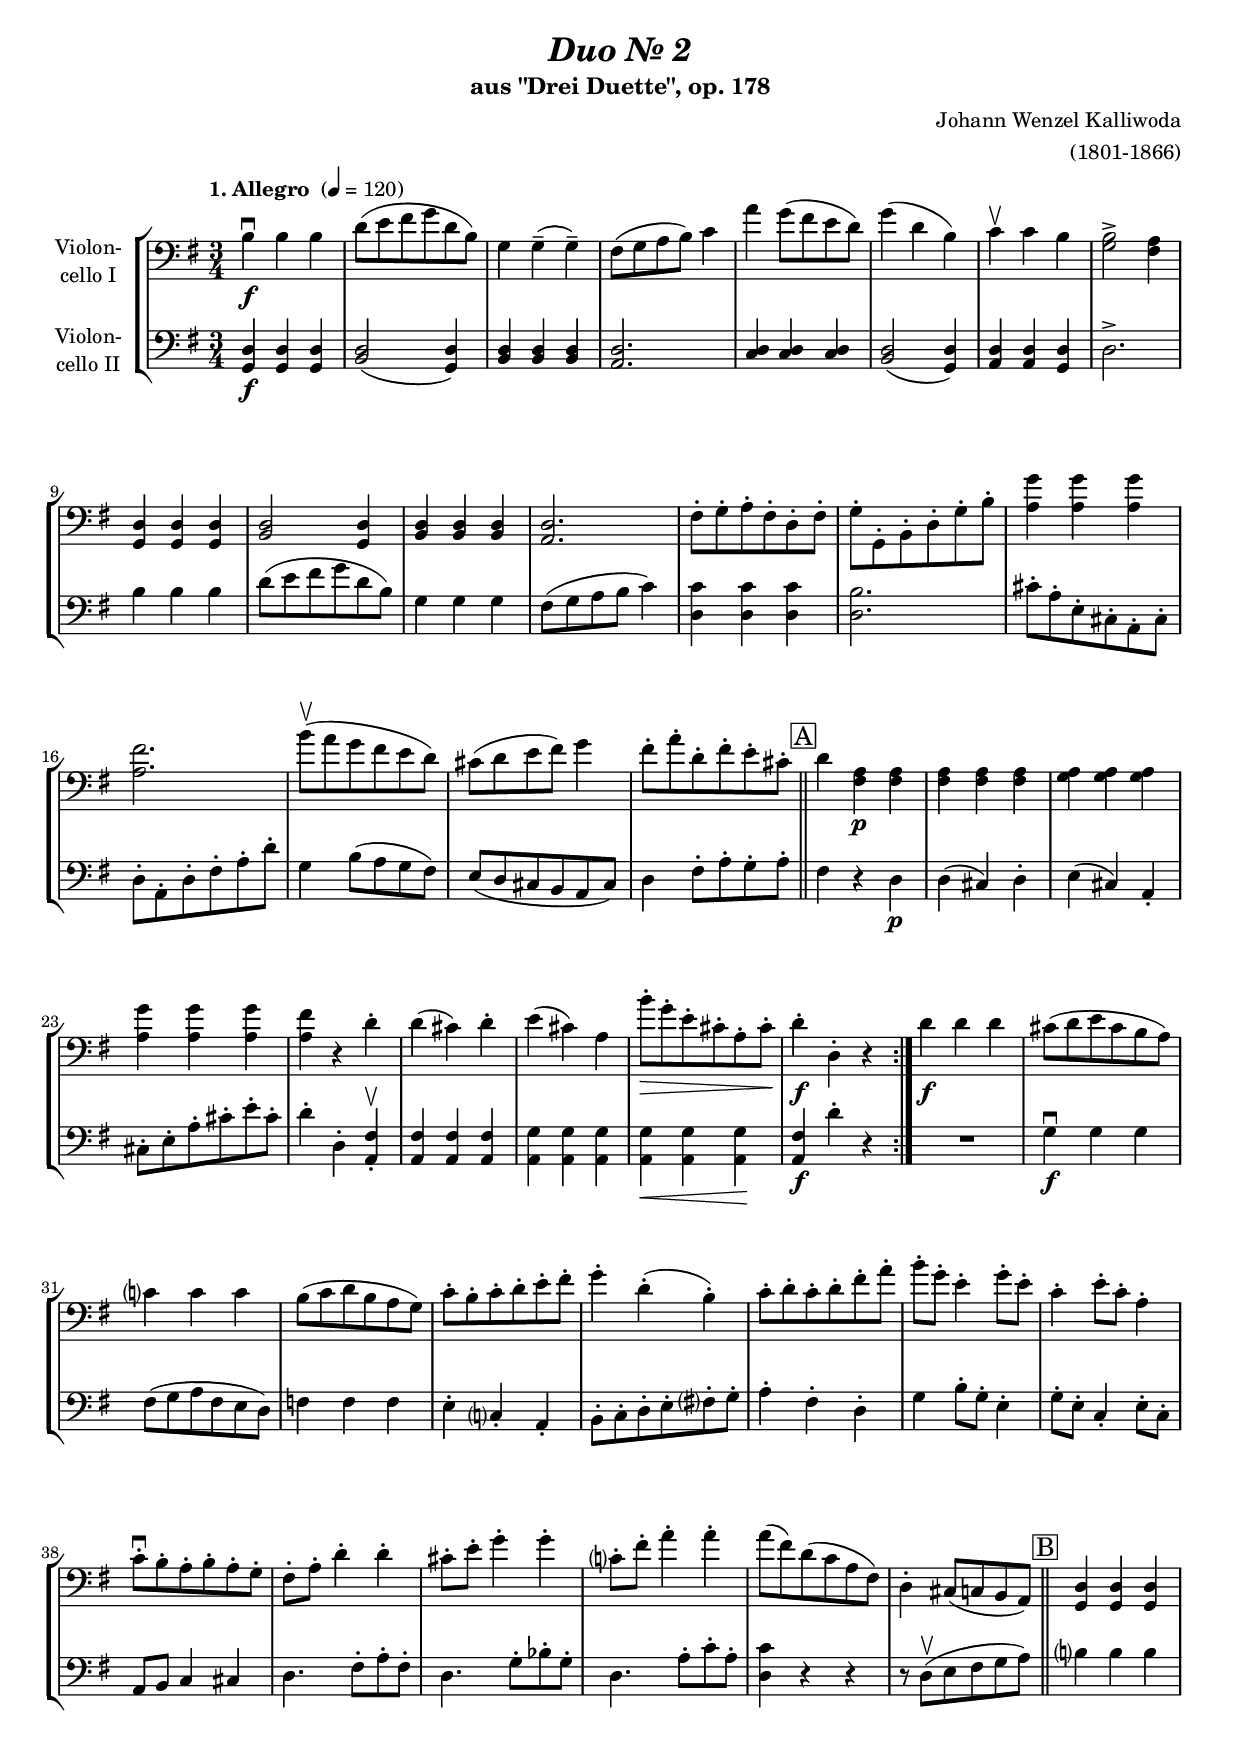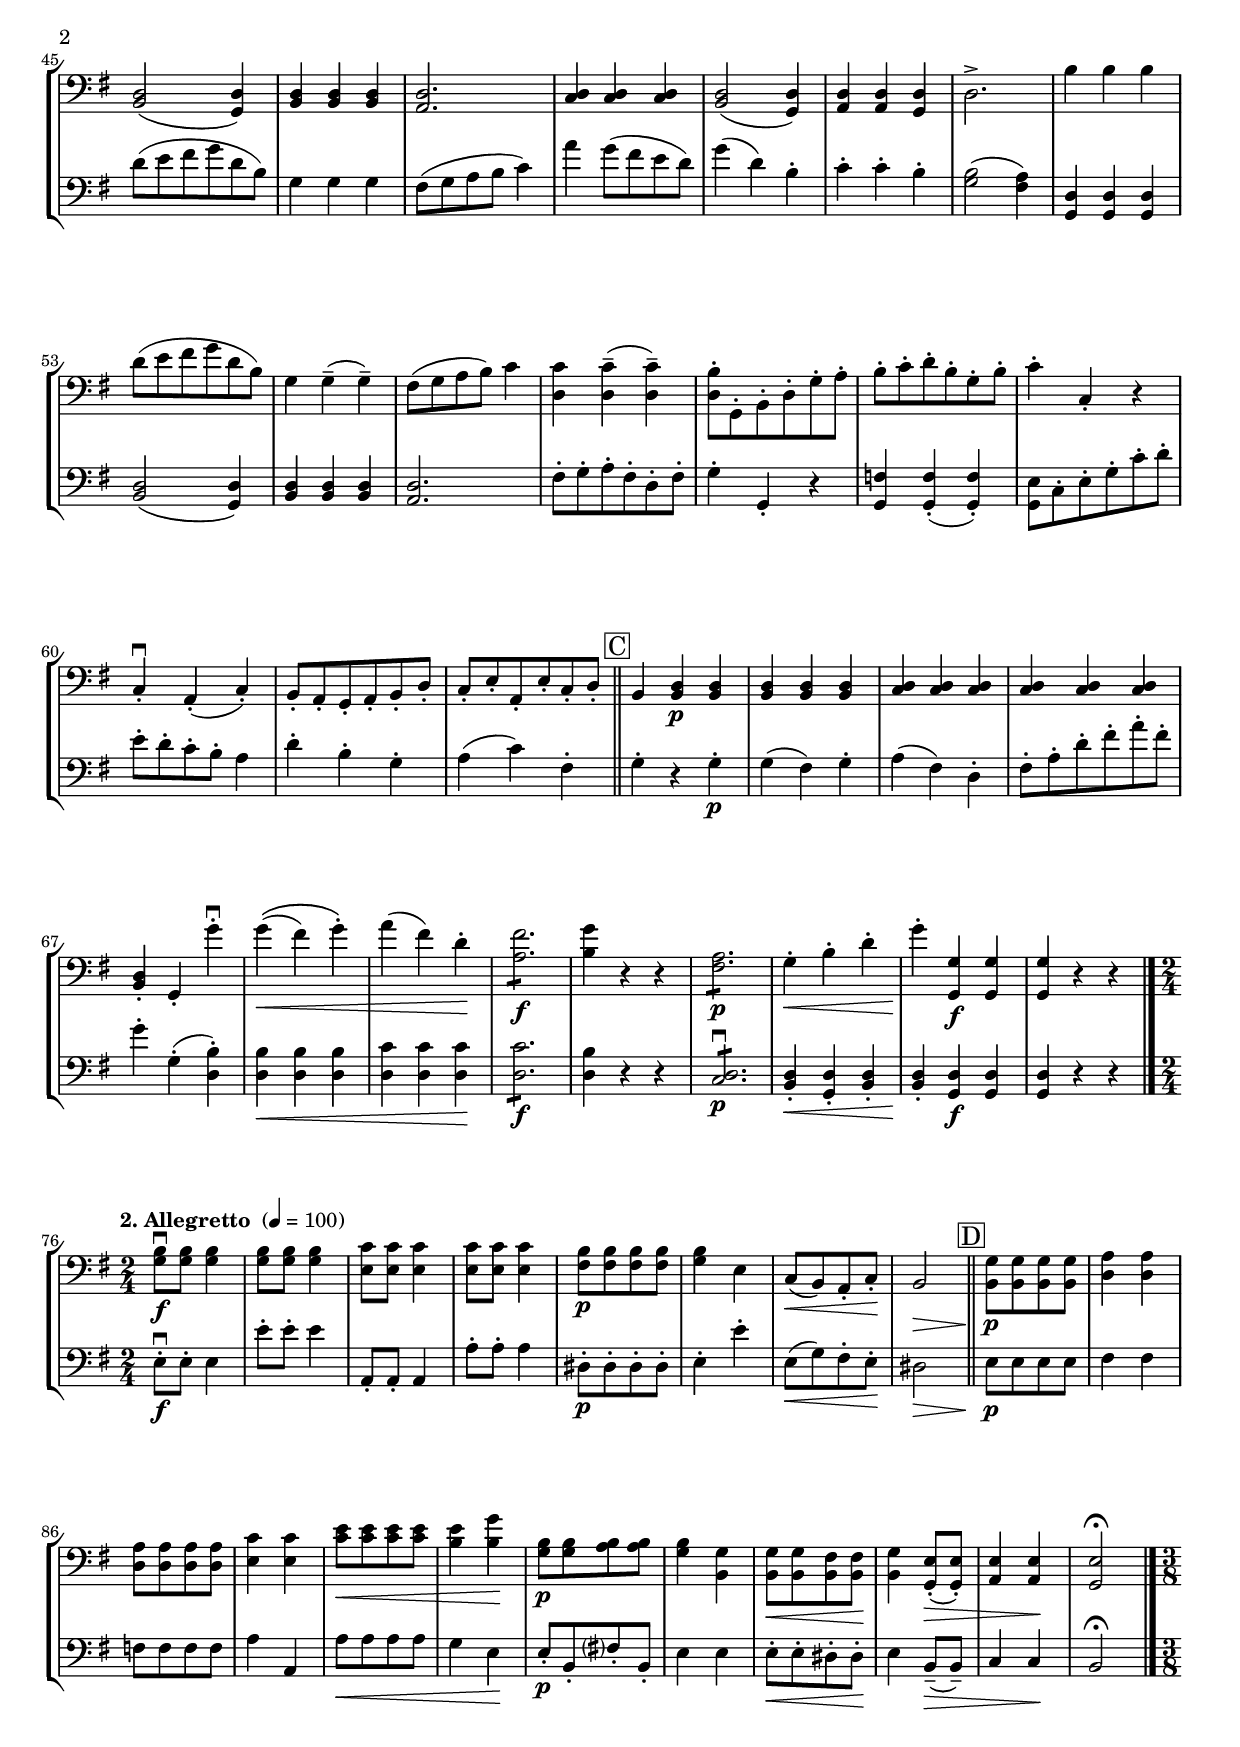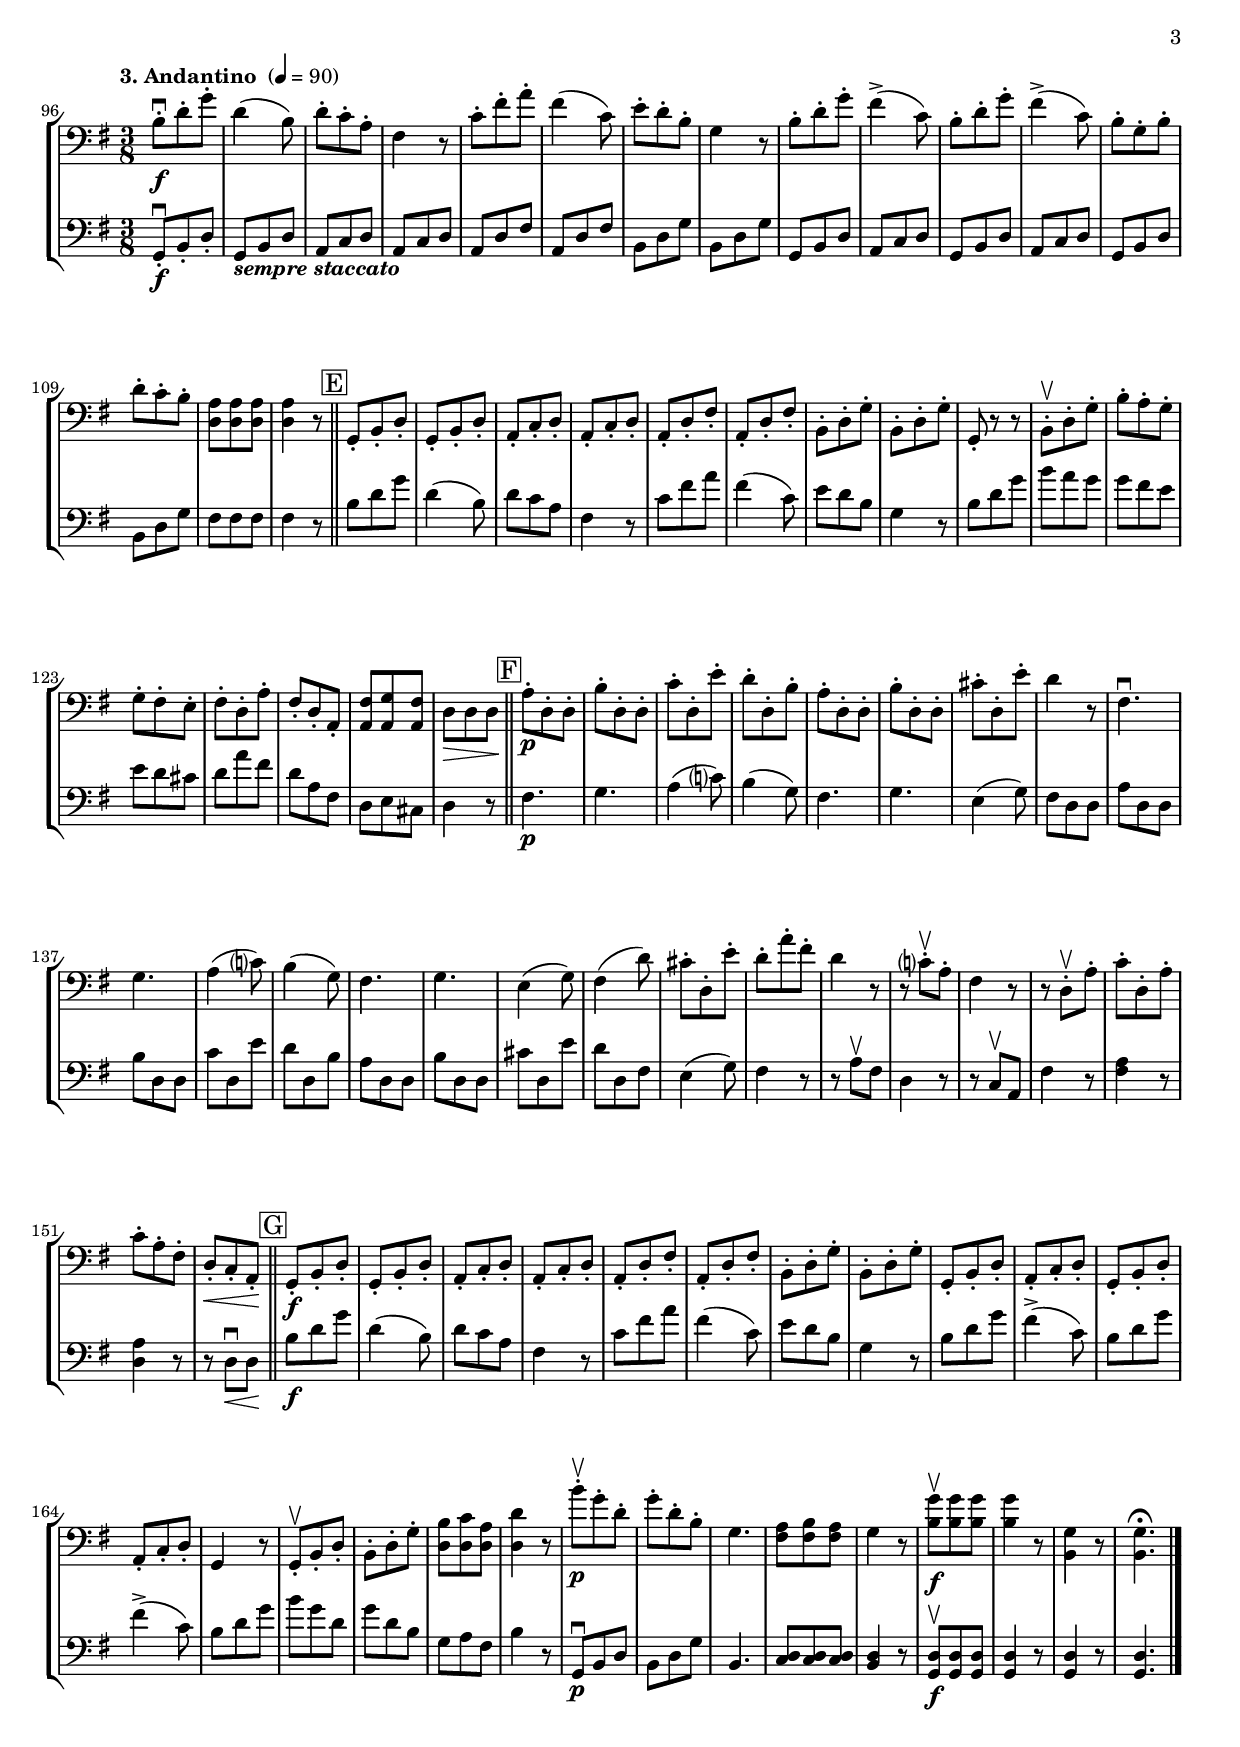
\version "2.14.2"
\include "deutsch.ly"
  
#(set-global-staff-size 18)

\header {
  title    = \markup \italic "Duo Nr. 2"
  subtitle = "aus \"Drei Duette\", op. 178"
  composer = "Johann Wenzel Kalliwoda"
  arranger = "(1801-1866)"
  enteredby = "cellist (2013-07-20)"
}

voiceconsts = {
  \key g \major
%  \clef "treble_8"
  \clef "bass"
% \numericTimeSignature
  \compressFullBarRests
}

%minstr = "harpsichord"
mihi = "clarinet"
%minstr = "accordion"
milo = "bassoon"

boxa = { \bar "||" \mark \markup \box "A" }
boxb = { \bar "||" \mark \markup \box "B" }
boxc = { \bar "||" \mark \markup \box "C" }
boxd = { \bar "||" \mark \markup \box "D" }
boxe = { \bar "||" \mark \markup \box "E" }
boxf = { \bar "||" \mark \markup \box "F" }
boxg = { \bar "||" \mark \markup \box "G" }

atp = \markup \bold \italic "a tempo"
rit = \markup \bold \italic "rit."
sst = \markup \bold \italic "sempre staccato"

introa = {            \tempo "1. Allegro "     4=120 \time 3/4 }
introb = { \break     \tempo "2. Allegretto "  4=100 \time 2/4 }
introc = { \pageBreak \tempo "3. Andantino "   4=90  \time 3/8 }

va = \relative c' {
  \voiceconsts

  \introa
  \repeat volta 2 {
    h4\f\downbow h h
    d8( e fis g d h)
    g4 g(-- g)--
    fis8( g a h) c4
    a' g8( fis e d)
    g4( d h)

    c\upbow c h
    <g h>2-> <fis a>4
    <g, d'> <g d'> <g d'>
    <h d>2 <g d'>4
    <h d> <h d> <h d>
    <a d>2.
    fis'8-. g-. a-. fis-. d-. fis-.
    g-. g,-. h-. d-. g-. h-.

    <a g'>4 <a g'> <a g'>
    <a fis'>2.
    h'8(\upbow a g fis e d)
    cis( d e fis) g4
    fis8-. a-. d,-. fis-. e-. cis-. \boxa
    d4 <fis, a>\p <fis a>
    <fis a> <fis a> <fis a>

    <g a> <g a> <g a>
    <a g'> <a g'> <a g'>
    <a fis'> r d-.
    d( cis) d-.
    e( cis) a
    h'8-.\> g-. e-. cis-. a-. cis-.\!
    d4-.\f d,-. r
  }
  d'\f d d
  cis8( d e cis h a)
  c?4 c c
  h8( c d h a g)
  c-. h-. c-. d-. e-. fis-.
  g4-. d(-. h)-.

  c8-. d-. c-. d-. fis-. a-.
  h-. g-. e4-. g8-. e-.
  c4-. e8-. c-. a4-.
  c8-.\downbow h-. a-. h-. a-. g-.
  fis-. a-. d4-. d-.
  cis8-. e-. g4-. g-.

  c,?8-. fis-. a4-. a-.
  a8( fis) d( c a fis)
  d4-. cis8( c h a) \boxb
  <g d'>4 <g d'> <g d'>
  <h d>2( <g d'>4)
  <h d> <h d> <h d>

  <a d>2.
  <c d>4 <c d> <c d>
  <h d>2( <g d'>4)
  <a d> <a d> <g d'>
  d'2.->
  h'4 h h
  d8( e fis g d h)
  g4 g(-- g)--

  fis8( g a h) c4
  <d, c'> <d c'>(-- <d c'>)--
  <d h'>8-. g,-. h-. d-. g-. a-.
  h-. c-. d-. h-. g-. h-.
  c4-. c,-. r
  c-.\downbow a(-. c)-.

  h8-. a-. g-. a-. h-. d-.
  c-. e-. a,-. e'-. c-. d-. \boxc
  h4 <h d>\p <h d>
  <h d> <h d> <h d>
  <c d> <c d> <c d>
  <c d> <c d> <c d>

  <h d>-. g-. g''-.\downbow
  g\((\< fis) g\)-.
  a( fis) d-.\!
  \repeat tremolo 6 <a fis'>8\f
  <h g'>4 r r
  \repeat tremolo 6 <fis a>8\p
  g4-.\< h-. d-.
  g-.\! <g,, g'>\f <g g'>
  <g g'> r r \bar "|."

  \introb
  <g' h>8\f\downbow <g h> <g h>4
  <g h>8 <g h> <g h>4
  <e c'>8 <e c'> <e c'>4
  <e c'>8 <e c'> <e c'>4
  <fis h>8[\p <fis h> <fis h> <fis h>]
  <g h>4 e

  c8[(\< h) a-. c]-.\!
  h2\> \boxd
  <h g'>8[\!\p <h g'> <h g'> <h g'>]
  <d a'>4 <d a'>
  <d a'>8[ <d a'> <d a'> <d a'>]
  <e c'>4 <e c'>
  <c' e>8[\< <c e> <c e> <c e>]

  <h e>4 <h g'>\!
  <g h>8[\p <g h> <a h> <a h>]
  <g h>4 <h, g'>
  <h g'>8[\< <h g'> <h fis'> <h fis'>]\!
  <h g'>4 <g e'>8(-.\> <g e'>)-.
  <a e'>4 <a e'>\!
  <g e'>2\fermata \bar "|."

  \introc
  h'8-.\f\downbow d-. g-.
  d4( h8)
  d-. c-. a-.
  fis4 r8
  c'-. fis-. a-.
  fis4( c8)
  e-. d-. h-.
  g4 r8
  h-. d-. g-.

  fis4(-> c8)
  h-. d-. g-.
  fis4(-> c8)
  h-. g-. h-.
  d-. c-. h-.
  <d, a'> <d a'> <d a'>
  <d a'>4 r8 \boxe
  g,-. h-. d-.
  g,-. h-. d-.
  a-. c-. d-.
  a-. c-. d-.

  a-. d-. fis-.
  a,-. d-. fis-.
  h,-. d-. g-.
  h,-. d-. g-.
  g,-. r r
  h-.\upbow d-. g-.
  h-. a-. g-.
  g-. fis-. e-.
  fis-. d-. a'-.
  fis-. d-. a-.

  <a fis'> <a g'> <a fis'>
  d\> d d\! \boxf
  a'-.\p d,-. d-.
  h'-. d,-. d-.
  c'-. d,-. e'-.
  d-. d,-. h'-.
  a-. d,-. d-.
  h'-. d,-. d-.

  cis'-. d,-. e'-.
  d4 r8

  fis,4.\downbow
  g
  a4( c?8)
  h4( g8)
  fis4.
  g
  e4( g8)
  fis4( d'8)
  cis-. d,-. e'-.
  d-. a'-. fis-.
  d4 r8

  r c?-.\upbow a-.
  fis4 r8
  r d-.\upbow a'-.
  c-. d,-. a'-.
  c-. a-. fis-.
  d-.\< c-. a-.\! \boxg
  g-.\f h-. d-.
  g,-. h-. d-.
  a-. c-. d-.
  a-. c-. d-.

  a-. d-. fis-.
  a,-. d-. fis-.
  h,-. d-. g-.
  h,-. d-. g-.
  g,-. h-. d-.
  a-. c-. d-.
  g,-. h-. d-.
  a-. c-. d-.
  g,4 r8
  g-.\upbow h-. d-.
  h-. d-. g-.

  <d h'> <d c'> <d a'>
  <d d'>4 r8
  h''-.\upbow\p g-. d-.
  g-. d-. h-.
  g4.
  <fis a>8 <fis h> <fis a>
  g4 r8
  <h g'>\upbow\f <h g'> <h g'>
  <h g'>4 r8
  <h, g'>4 r8
  <h g'>4.\fermata \bar "|."
}

vb = \relative c {
  \voiceconsts

  \introa
  \repeat volta 2 {
    <g d'>4\f <g d'> <g d'>
    <h d>2( <g d'>4)
    <h d> <h d> <h d>
    <a d>2.
    <c d>4 <c d> <c d>
    <h d>2( <g d'>4)
    <a d>4 <a d> <g d'>
    d'2.->

    h'4 h h
    d8( e fis g d h)
    g4 g g
    fis8( g a h c4)
    <d, c'> <d c'> <d c'>
    <d h'>2.
    cis'8-. a-. e-. cis-. a-. cis-.

    d-. a-. d-. fis-. a-. d-.
    g,4 h8( a g fis)
    e( d cis h a cis)
    d4 fis8-. a-. g-. a-. \boxa
    fis4 r d\p
    d( cis) d-.

    e( cis) a-.
    cis8-. e-. a-. cis-. e-. cis-.
    d4-. d,-. <a fis'>-.\upbow
    <a fis'> <a fis'> <a fis'>
    <a g'> <a g'> <a g'>
    <a g'>\< <a g'> <a g'>\!
    <a fis'>\f d'-. r
  }

  R2.
  g,4\f\downbow g g
  fis8( g a fis e d)
  f4 f f
  e-. c?-. a-.
  h8-. c-. d-. e-. fis?-. g-.
  a4-. fis-. d-.

  g h8-. g-. e4-.
  g8-. e-. c4-. e8-. c-.
  a h c4 cis
  d4. fis8-. a-. fis-.
  d4. g8-. b-. g-.
  d4. a'8-. c-. a-.

  <d, c'>4 r r
  r8 d(\upbow e fis g a) \boxb
  h?4 h h
  d8( e fis g d h)
  g4 g g
  fis8( g a h c4)

  a' g8( fis e d)
  g4( d) h-.
  c-. c-. h-.
  <g h>2( <fis a>4)
  <g, d'> <g d'> <g d'>
  <h d>2( <g d'>4)
  <h d> <h d> <h d>

  <a d>2.
  fis'8-. g-. a-. fis-. d-. fis-.
  g4-. g,-. r
  <g f'> <g f'>(-. <g f'>)-.
  <g e'>8 c-. e-. g-. c-. d-.
  e-. d-. c-. h-. a4

  d-. h-. g-.
  a( c) fis,-. \boxc
  g-. r g-.\p
  g( fis) g-.
  a( fis) d-.
  fis8-. a-. d-. fis-. a-. fis-.
  g4-. g,(-. <d h'>)-.

  <d h'>\< <d h'> <d h'>
  <d c'> <d c'> <d c'>\!
  \repeat tremolo 6 <d c'>8\f
  <d h'>4 r r
  \repeat tremolo 6 <c d>8\p\downbow
  <h d>4-.\< <g d'>-. <h d>-.
  <h d>-.\! <g d'>\f <g d'>
  <g d'> r r \bar "|."

  \introb
  e'8-.\downbow\f e-. e4
  e'8-. e-. e4
  a,,8-. a-. a4
  a'8-. a-. a4
  dis,8[-.\p dis-. dis-. dis]-.
  e4-. e'-.

  e,8[(\< g) fis-. e]-.\!
  dis2\> \boxd
  e8[\!\p e e e]
  fis4 fis
  f8[ f f f]
  a4 a,
  a'8[\< a a a]

  g4 e\!
  e8[-.\p h-. fis'?-. h,]-.
  e4 e
  e8[-.\< e-. dis-. dis]-.\!
  e4 h8(--\> h)--
  c4 c\!
  h2\fermata \bar "|."

  \introc
  g8-.\f\downbow h-. d-.
  g,_\sst h d
  a c d
  a c d
  a d fis
  a, d fis
  h, d g
  h, d g

  g, h d
  a c d
  g, h d
  a c d
  g, h d
  h d g
  fis fis fis
  fis4 r8 \boxe
  h d g
  d4( h8)

  d c a
  fis4 r8
  c' fis a
  fis4( c8)
  e d h
  g4 r8
  h d g
  h a g
  g fis e
  e d cis

  d a' fis
  d a fis
  d e cis
  d4 r8 \boxf
  fis4.\p
  g
  a4( c?8)
  h4( g8)
  fis4.
  g
  e4( g8)

  fis d d
  a' d, d
  h' d, d
  c' d, e'
  d d, h'
  a d, d
  h' d, d
  cis' d, e'
  d d, fis
  e4( g8)
  fis4 r8

  r a\upbow fis
  d4 r8
  r c\upbow a
  fis'4 r8
  <fis a>4 r8
  <d a'>4 r8
  r d\<\downbow d\! \boxg
  h'\f d g
  d4( h8)
  d c a
  fis4 r8

  c'8 fis a
  fis4( c8)
  e d h
  g4 r8
  h d g
  fis4(-> c8)
  h d g
  fis4(-> c8)
  h d g
  h g d
  g d h

  g a fis
  h4 r8
  g,\p\downbow h d
  h d g
  h,4.
  <c d>8 <c d> <c d>
  <h d>4 r8
  <g d'>\upbow\f <g d'> <g d'>
  <g d'>4 r8
  <g d'>4 r8
  <g d'>4. \bar "|."
}


music = \new StaffGroup <<
      \new Staff {
	\set Staff.midiInstrument = \milo
	\set Staff.instrumentName = \markup \center-column { "Violon-" "cello I" }
	\transpose g g { \va }
      }

      \new Staff {
	\set Staff.midiInstrument = \milo
	\set Staff.instrumentName = \markup \center-column { "Violon-" "cello II" }
	\transpose g g { \vb }
      }
>>

\book {
  \score {
    \music
    \layout {}
  }

  \score {
    \unfoldRepeats \music

    \midi {
      \context {
        \Score
      }
    }
  }
}
